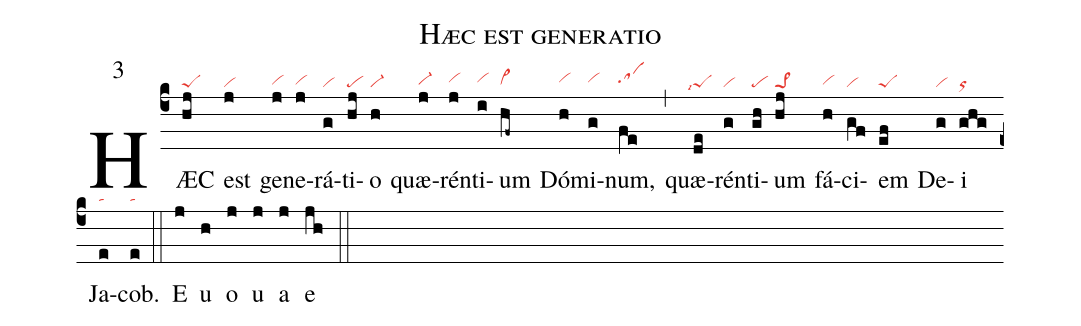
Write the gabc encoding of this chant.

name: Hæc est generatio;
mode: 3;
nabc-lines: 1;
%%
(c4)
HÆC(hj|peS) est(j|vi) ge(j|vihg)ne(j|vihg)rá(g|vi)ti(hj|pe)o(h|vi-) quæ(j|vi-hg)rén(j|vihh)ti(i|vihh)um(hf~|vi>hg) Dó(h|vihh)mi(g|vihh)num,(fe|sahh) (,)
quæ(de|``peSlsi7)rén(g|vi)ti(gh|pe)um(hj|pe>1) fá(h|vihg)ci(gf|vi)em(ef|peS) De(g|vi)i(ghg|or) Ja(e|ta)cob.(e|ta) (::)
E(j) u(h) o(j) u(j) a(j) e(jh) (::)
